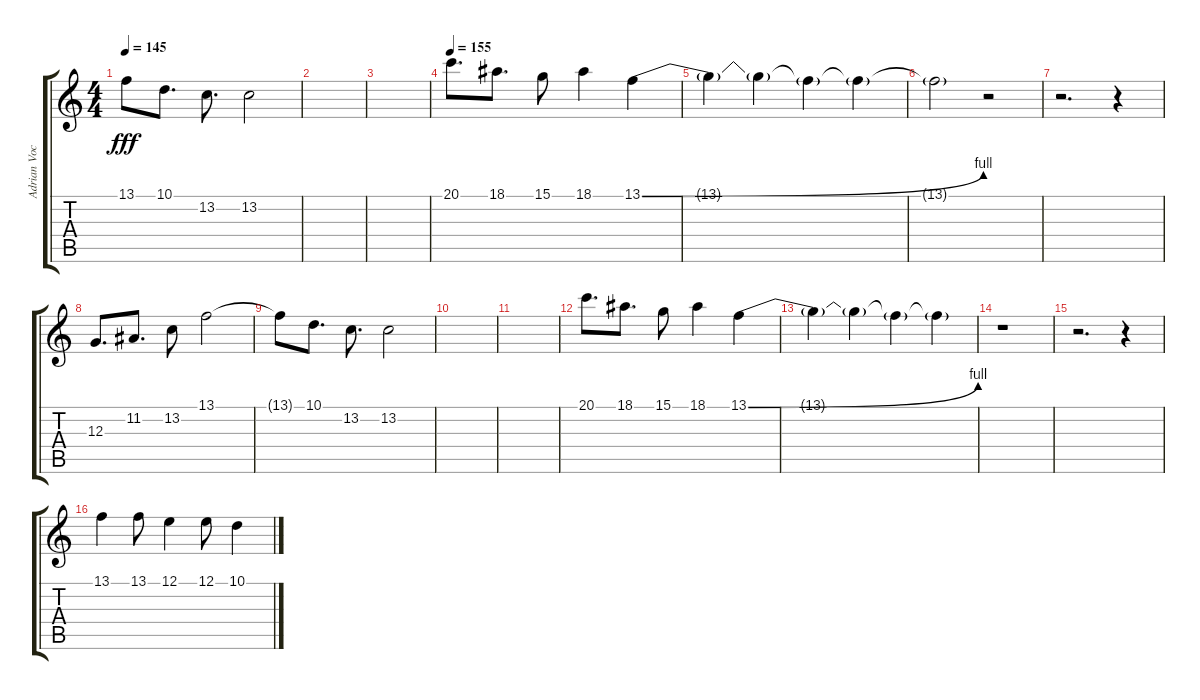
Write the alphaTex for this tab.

\track ("Adrian Vocal" "Adrian Voc") {instrument trumpet}
\staff {score tabs}
\tuning (E4 B3 G3 D3 A2 E2) {hide}
\ts (4 4)
\tempo 145
\clef g2
\ks c
13.1{t}.8{dy fff} 10.1.8{d} 13.2.8{d} 13.2.2 |
|
|
\tempo 155
20.1.8{d} 18.1.8{d} 15.1.8 18.1.4 13.1{be (bend 0 0 60 4)}.4 |
13.1{t}.4{beam merge} 13.1{t}.4 13.1{t}.4 13.1{t}.4 |
13.1{t}.2 r.2 |
r.2{d} r.4 |
12.3.8{d} 11.2.8{d} 13.2.8 13.1.2 |
13.1{t}.8 10.1.8{d} 13.2.8{d} 13.2.2 |
|
|
20.1.8{d} 18.1.8{d} 15.1.8 18.1.4 13.1{be (bend 0 0 60 4)}.4 |
13.1{t}.4{beam merge} 13.1{t}.4 13.1{t}.4 13.1{t}.4 |
r.1 |
r.2{d} r.4 |
13.1.4 13.1.8 12.1.4 12.1.8 10.1.4
